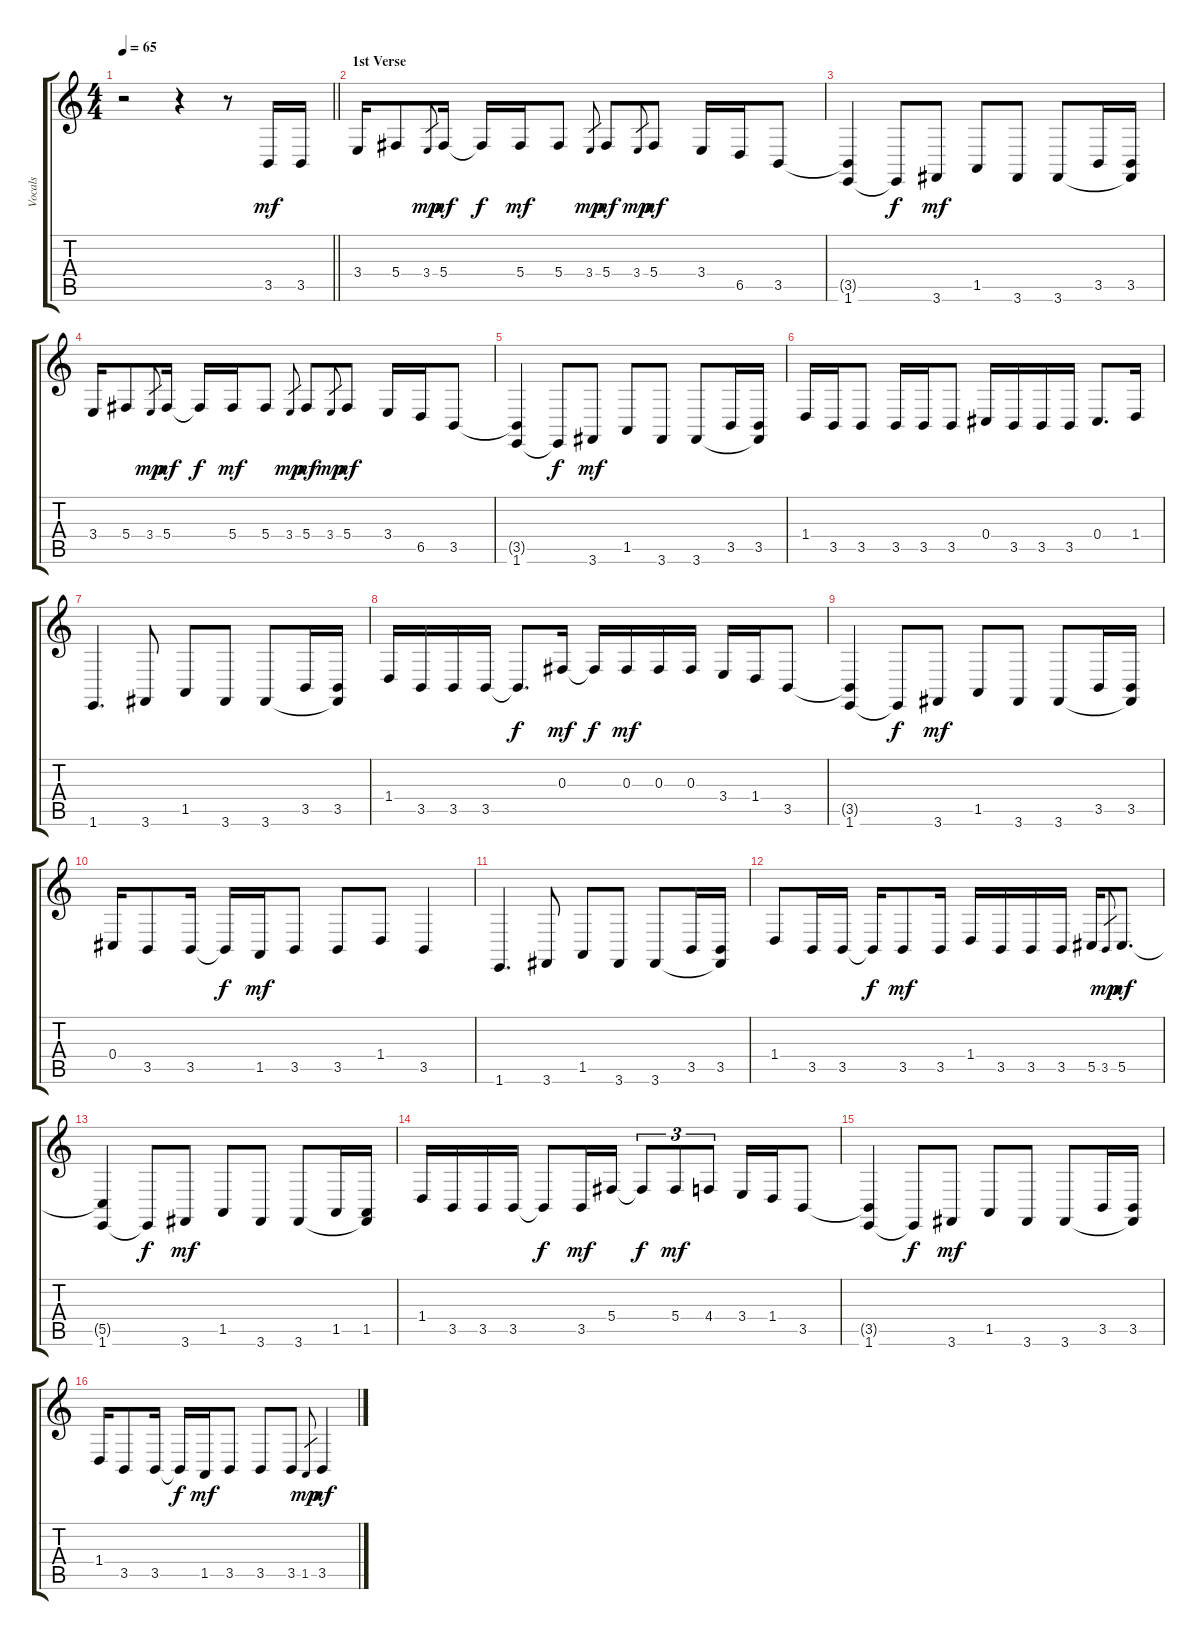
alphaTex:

\track ("Vocals" "Vocals") {instrument violin}
\staff {score tabs}
\tuning (Eb4 Bb3 Gb3 Db3 Ab2 Eb2) {hide}
\ts (4 4)
\tempo 65
\clef g2
\barLineRight lightlight
\ks c
r.2{dy mf instrument violin} r.4 r.8 3.5.16 3.5.16 |
\section ("" "1st Verse")
3.4.16 5.4.8 3.4.8{gr dy mp} 5.4.16{dy mf} 5.4{t}.16{dy f} 5.4.16{dy mf} 5.4.8 3.4.8{gr dy mp} 5.4.8{dy mf} 3.4.8{gr dy mp} 5.4.8{dy mf} 3.4.16 6.5.16 3.5.8 |
(3.5{t} 1.6).4 1.6{t}.8{dy f} 3.6.8{dy mf} 1.5.8 3.6.8 3.6.8 3.5.16 (3.5 3.6{t}).16 |
3.4.16 5.4.8 3.4.8{gr dy mp} 5.4.16{dy mf} 5.4{t}.16{dy f} 5.4.16{dy mf} 5.4.8 3.4.8{gr dy mp} 5.4.8{dy mf} 3.4.8{gr dy mp} 5.4.8{dy mf} 3.4.16 6.5.16 3.5.8 |
(3.5{t} 1.6).4 1.6{t}.8{dy f} 3.6.8{dy mf} 1.5.8 3.6.8 3.6.8 3.5.16 (3.5 3.6{t}).16 |
1.4.16 3.5.16 3.5.8 3.5.16 3.5.16 3.5.8 0.4.16 3.5.16 3.5.16 3.5.16 0.4.8{d} 1.4.16 |
1.6.4{d} 3.6.8 1.5.8 3.6.8 3.6.8 3.5.16 (3.5 3.6{t}).16 |
1.4.16 3.5.16 3.5.16 3.5.16 3.5{t}.8{d dy f} 0.3.16{dy mf} 0.3{t}.16{dy f} 0.3.16{dy mf} 0.3.16 0.3.16 3.4.16 1.4.16 3.5.8 |
(3.5{t} 1.6).4 1.6{t}.8{dy f} 3.6.8{dy mf} 1.5.8 3.6.8 3.6.8 3.5.16 (3.5 3.6{t}).16 |
0.4.16 3.5.8 3.5.16 3.5{t}.16{dy f} 1.5.16{dy mf} 3.5.8 3.5.8 1.4.8 3.5.4 |
1.6.4{d} 3.6.8 1.5.8 3.6.8 3.6.8 3.5.16 (3.5 3.6{t}).16 |
1.4.8 3.5.16 3.5.16 3.5{t}.16{dy f} 3.5.8{dy mf} 3.5.16 1.4.16 3.5.16 3.5.16 3.5.16 5.5.16 3.5.8{gr dy mp} 5.5.8{d dy mf} |
(5.5{t} 1.6).4 1.6{t}.8{dy f} 3.6.8{dy mf} 1.5.8 3.6.8 3.6.8 1.5.16 (1.5 3.6{t}).16 |
1.4.16 3.5.16 3.5.16 3.5.16 3.5{t}.8{dy f} 3.5.16{dy mf} 5.4.16 5.4{t}.8{tu (3 2) dy f} 5.4.8{tu (3 2) dy mf} 4.4.8{tu (3 2)} 3.4.16 1.4.16 3.5.8 |
(3.5{t} 1.6).4 1.6{t}.8{dy f} 3.6.8{dy mf} 1.5.8 3.6.8 3.6.8 3.5.16 (3.5 3.6{t}).16 |
1.4.16 3.5.8 3.5.16 3.5{t}.16{dy f} 1.5.16{dy mf} 3.5.8 3.5.8 3.5.8 1.5.8{gr dy mp} 3.5.4{dy mf}
